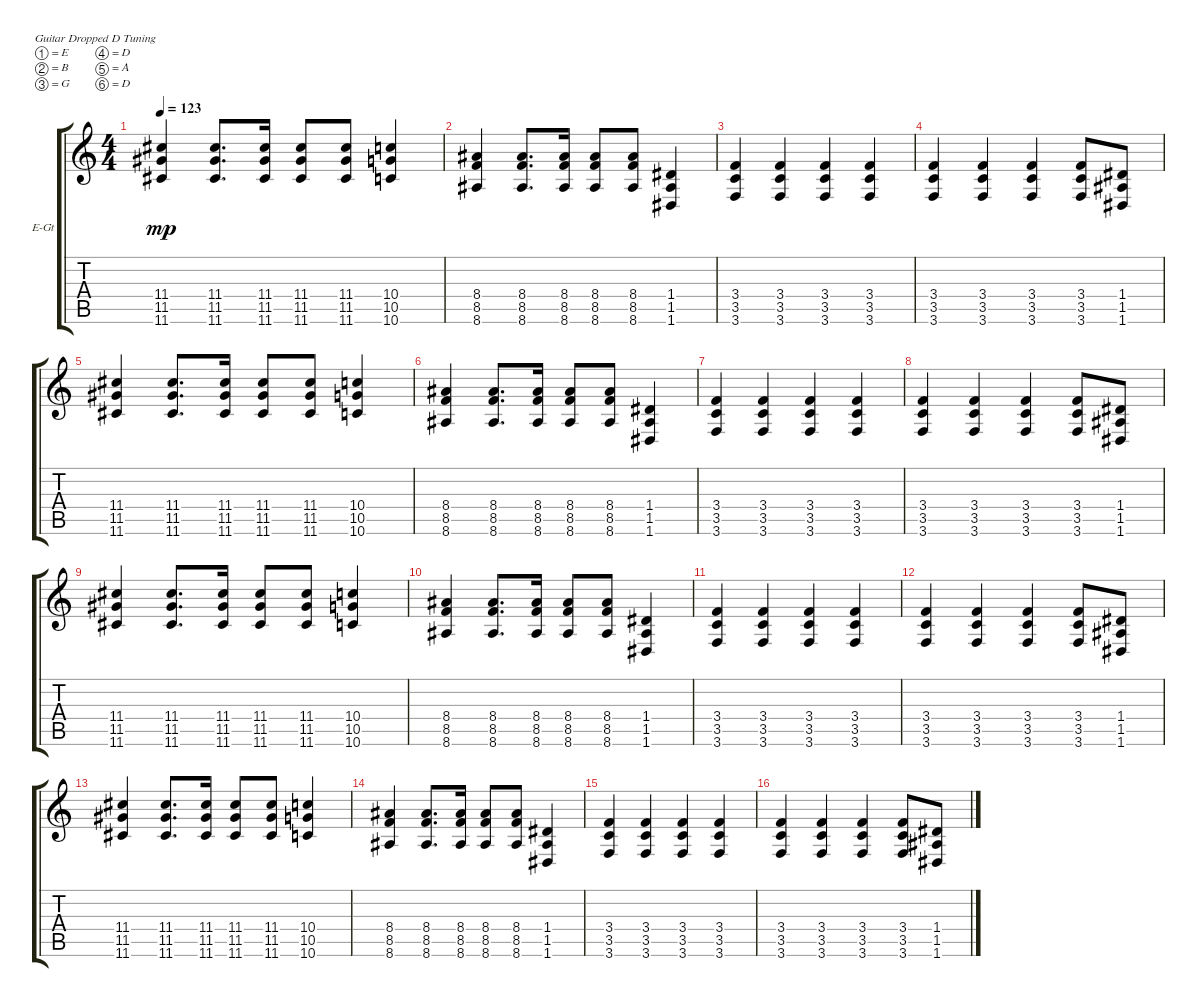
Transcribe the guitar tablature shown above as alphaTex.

\defaultSystemsLayout 4
\bracketExtendMode groupsimilarinstruments
\firstSystemTrackNameOrientation horizontal
\otherSystemsTrackNameOrientation horizontal
\track ("Electric Guitar" "E-Gt") {instrument distortionguitar}
\staff {score tabs}
\tuning (E4 B3 G3 D3 A2 D2)
\ts (4 4)
\tempo 123
\clef g2
\ks c
(11.6 11.5 11.4).4{dy mp} (11.6 11.5 11.4).8{d} (11.6 11.5 11.4).16 (11.6 11.5 11.4).8 (11.6 11.5 11.4).8 (10.6 10.5 10.4).4 |
(8.6 8.5 8.4).4 (8.6 8.5 8.4).8{d} (8.6 8.5 8.4).16 (8.6 8.5 8.4).8 (8.6 8.5 8.4).8 (1.6 1.5 1.4).4 |
(3.6 3.5 3.4).4 (3.6 3.5 3.4).4 (3.6 3.5 3.4).4 (3.6 3.5 3.4).4 |
(3.6 3.5 3.4).4 (3.6 3.5 3.4).4 (3.6 3.5 3.4).4 (3.6 3.5 3.4).8 (1.6 1.5 1.4).8 |
(11.6 11.5 11.4).4 (11.6 11.5 11.4).8{d} (11.6 11.5 11.4).16 (11.6 11.5 11.4).8 (11.6 11.5 11.4).8 (10.6 10.5 10.4).4 |
(8.6 8.5 8.4).4 (8.6 8.5 8.4).8{d} (8.6 8.5 8.4).16 (8.6 8.5 8.4).8 (8.6 8.5 8.4).8 (1.6 1.5 1.4).4 |
(3.6 3.5 3.4).4 (3.6 3.5 3.4).4 (3.6 3.5 3.4).4 (3.6 3.5 3.4).4 |
(3.6 3.5 3.4).4 (3.6 3.5 3.4).4 (3.6 3.5 3.4).4 (3.6 3.5 3.4).8 (1.6 1.5 1.4).8 |
(11.6 11.5 11.4).4 (11.6 11.5 11.4).8{d} (11.6 11.5 11.4).16 (11.6 11.5 11.4).8 (11.6 11.5 11.4).8 (10.6 10.5 10.4).4 |
(8.6 8.5 8.4).4 (8.6 8.5 8.4).8{d} (8.6 8.5 8.4).16 (8.6 8.5 8.4).8 (8.6 8.5 8.4).8 (1.6 1.5 1.4).4 |
(3.6 3.5 3.4).4 (3.6 3.5 3.4).4 (3.6 3.5 3.4).4 (3.6 3.5 3.4).4 |
(3.6 3.5 3.4).4 (3.6 3.5 3.4).4 (3.6 3.5 3.4).4 (3.6 3.5 3.4).8 (1.6 1.5 1.4).8 |
(11.6 11.5 11.4).4 (11.6 11.5 11.4).8{d} (11.6 11.5 11.4).16 (11.6 11.5 11.4).8 (11.6 11.5 11.4).8 (10.6 10.5 10.4).4 |
(8.6 8.5 8.4).4 (8.6 8.5 8.4).8{d} (8.6 8.5 8.4).16 (8.6 8.5 8.4).8 (8.6 8.5 8.4).8 (1.6 1.5 1.4).4 |
(3.6 3.5 3.4).4 (3.6 3.5 3.4).4 (3.6 3.5 3.4).4 (3.6 3.5 3.4).4 |
(3.6 3.5 3.4).4 (3.6 3.5 3.4).4 (3.6 3.5 3.4).4 (3.6 3.5 3.4).8 (1.6 1.5 1.4).8
